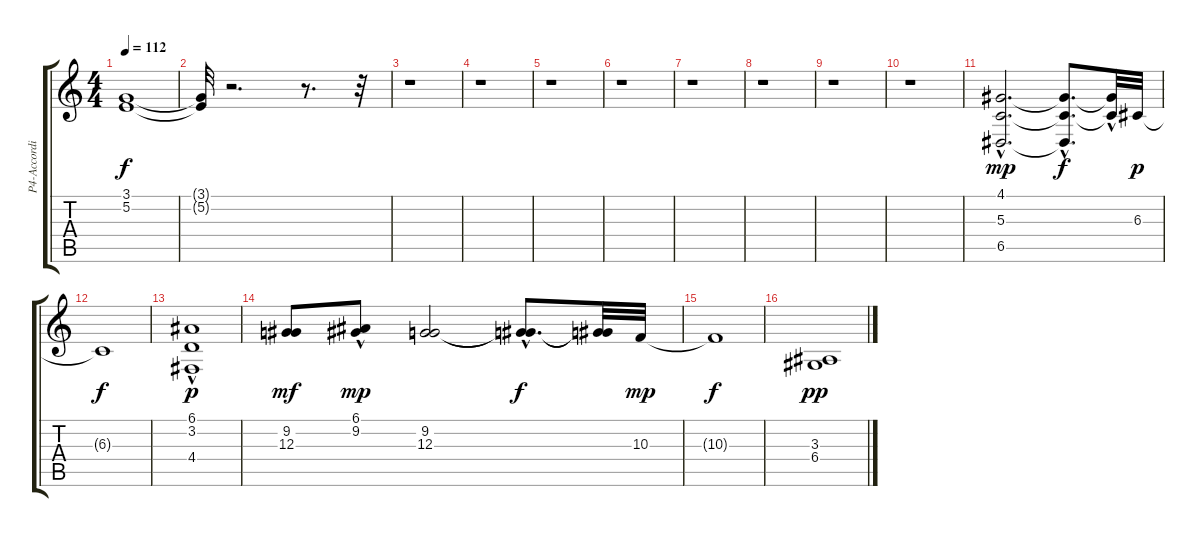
\track ("P4-Accordion" "P4-Accordi") {instrument accordion}
\staff {score tabs}
\tuning (E4 B3 G3 D3 A2 E2) {hide}
\ts (4 4)
\tempo 112
\clef g2
\ks c
(3.1{t} 5.2{t}).1{dy f} |
(3.1{t} 5.2{t}).32 r.2{d} r.8{d} r.32 |
r.1 |
r.1 |
r.1 |
r.1 |
r.1 |
r.1 |
r.1 |
r.1 |
(4.1{hac} 5.3{hac} 6.5{hac}).2{d dy mp volume 7} (4.1{hac t} 5.3{hac t} 6.5{t}).8{d dy f} (4.1{t} 5.3{hac t}).32 6.3.32{dy p volume 9} |
6.3{t}.1{dy f} |
(6.1{hac} 3.2{hac} 4.4).1{dy p volume 10} |
(9.2 12.3).8{dy mf volume 8} (6.1{hac} 9.2).8{dy mp volume 9} (9.2 12.3).2{volume 11} (9.2{hac t} 12.3{hac t}).8{d dy f} (9.2{t} 12.3{t}).32 10.3.32{dy mp volume 12} |
10.3{t}.1{dy f} |
(3.3 6.4).1{dy pp volume 8}
